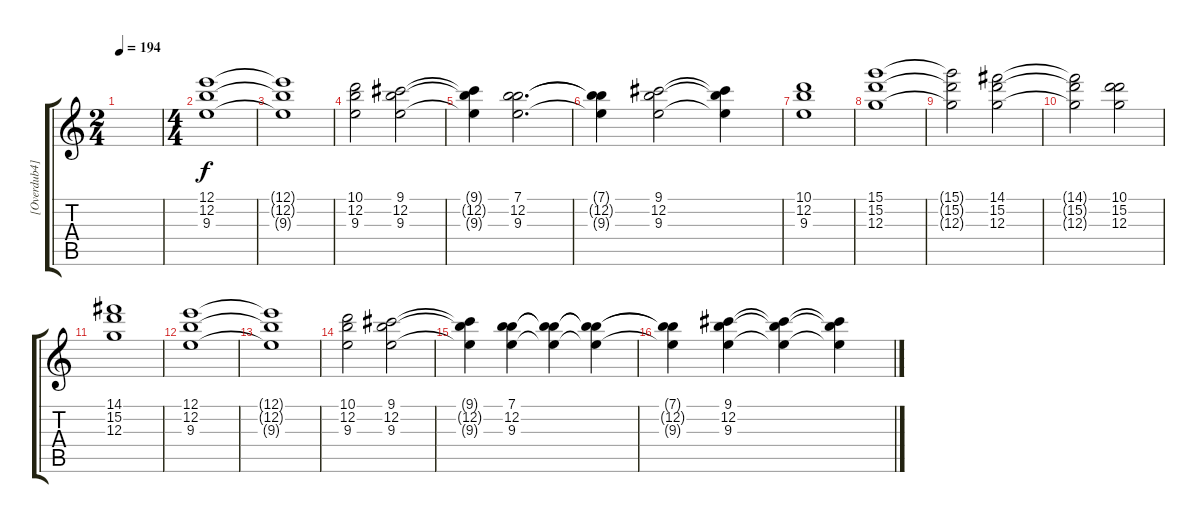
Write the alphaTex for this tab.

\track ("[Overdub4]" "[Overdub4]") {instrument distortionguitar}
\staff {score tabs}
\tuning (E4 B3 G3 D3 A2 E2) {hide}
\ts (2 4)
\tempo 194
\clef g2
\ks c
|
\ts (4 4)
(12.1 12.2 9.3).1{volume 9 balance 15 instrument lead6voice} |
(12.1{t} 12.2{t} 9.3{t}).1 |
(10.1 12.2 9.3).2 (9.1 12.2 9.3).2 |
(9.1{t} 12.2{t} 9.3{t}).4 (7.1 12.2 9.3).2{d} |
(7.1{t} 12.2{t} 9.3{t}).4 (9.1 12.2 9.3).2 (9.1{t} 12.2{t} 9.3{t}).4 |
(10.1 12.2 9.3).1 |
(15.1 15.2 12.3).1 |
(15.1{t} 15.2{t} 12.3{t}).2 (14.1 15.2 12.3).2 |
(14.1{t} 15.2{t} 12.3{t}).2 (10.1 15.2 12.3).2 |
(14.1 15.2 12.3).1 |
(12.1 12.2 9.3).1 |
(12.1{t} 12.2{t} 9.3{t}).1 |
(10.1 12.2 9.3).2 (9.1 12.2 9.3).2 |
(9.1{t} 12.2{t} 9.3{t}).4 (7.1 12.2 9.3).4{volume 8} (7.1{t} 12.2{t} 9.3{t}).4 (7.1{t} 12.2{t} 9.3{t}).4 |
(7.1{t} 12.2{t} 9.3{t}).4 (9.1 12.2 9.3).4{volume 7} (9.1{t} 12.2{t} 9.3{t}).4 (9.1{t} 12.2{t} 9.3{t}).4
